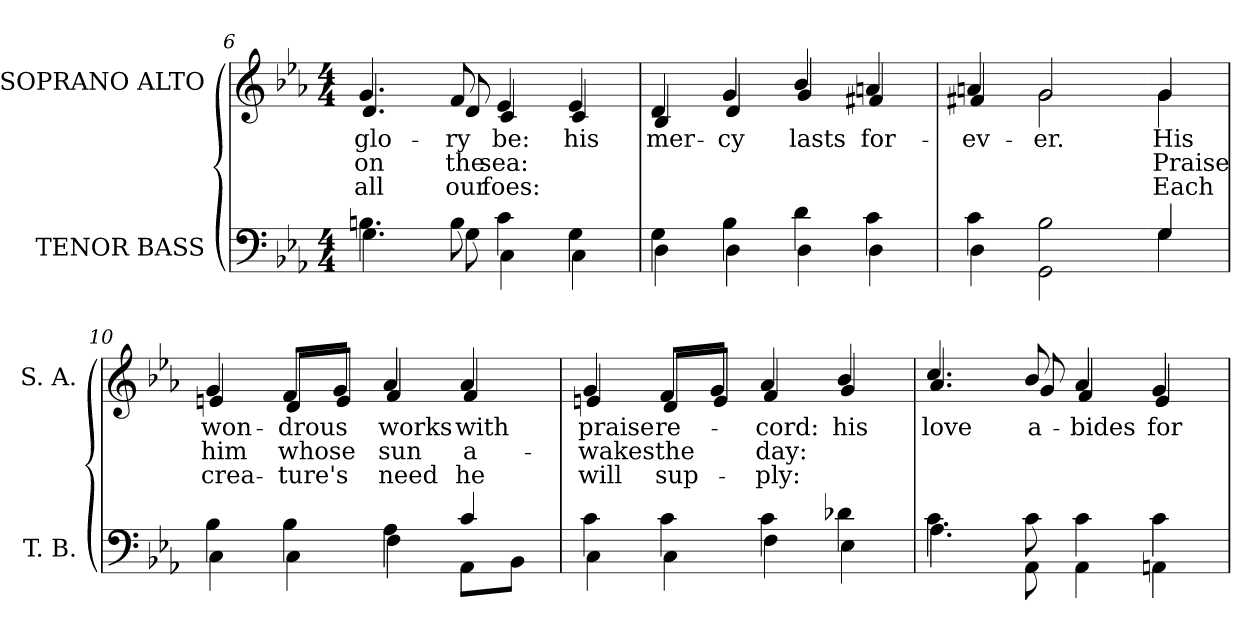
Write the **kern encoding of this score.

**kern	**kern	**text	**text	**text
*part2	*part1	*part1	*part1	*part1
*staff2	*staff1	*staff1	*staff1	*staff1
*I"TENOR BASS	*I"SOPRANO ALTO	*	*	*
*I'T. B.	*I'S. A.	*	*	*
*clefF4	*clefG2	*	*	*
*k[b-e-a-]	*k[b-e-a-]	*	*	*
*E-:	*E-:	*	*	*
*M4/4	*M4/4	*	*	*
=6	=6	=6	=6	=6
*^	*	*	*	*
!	!	!	!LO:LY:b:color=#000000	!LO:LY:b:color=#000000	!LO:LY:b:color=#000000
*	*	*^	*	*	*
4.Bni\	4.Gi\	4.gi/	4.di/	glo-	-on	all
!	!	!	!	!LO:LY:b:color=#000000	!LO:LY:b:color=#000000	!LO:LY:b:color=#000000
8Bi\	8Gi\	8fi/	8di/	-ry	the	our
!	!	!	!	!LO:LY:b:color=#000000	!LO:LY:b:color=#000000	!LO:LY:b:color=#000000
4ci\	4Ci\	4e-i/	4ci/	be:	sea:	foes:
!	!	!	!	!LO:LY:b:color=#000000	!	!
4Gi\	4Ci\	4e-i/	4ci/	his	.	.
=7	=7	=7	=7	=7	=7	=7
!	!	!	!	!LO:LY:b:color=#000000	!	!
4Gi\	4Di\	4di/	4B-i/	mer-	.	.
!	!	!	!	!LO:LY:b:color=#000000	!	!
4B-i\	4Di\	4gi/	4di/	-cy	.	.
!	!	!	!	!LO:LY:b:color=#000000	!	!
4di\	4Di\	4b-i/	4gi/	lasts	.	.
!	!	!	!	!LO:LY:b:color=#000000	!	!
4ci\	4Di\	4ani/	4f#Xi/	for-	.	.
=8	=8	=8	=8	=8	=8	=8
!	!	!	!	!LO:LY:b:color=#000000	!	!
4ci\	4Di\	4ani/	4f#Xi/	-ev-	.	.
!	!	!	!	!LO:LY:b:color=#000000	!	!
2B-i\	2GGi\	2gi/	2gi\	-er.	.	.
!!LO:LB:g=z	!!
=9-	=9-	=9-	=9-	=9-	=9-	=9-
!	!	!	!	!LO:LY:b:color=#000000	!LO:LY:b:color=#000000	!LO:LY:b:color=#000000
4Gi/	4Gi\	4gi/	4gi\	His	Praise	Each
=10	=10	=10	=10	=10	=10	=10
!	!	!	!	!LO:LY:b:color=#000000	!LO:LY:b:color=#000000	!LO:LY:b:color=#000000
4B-i\	4Ci\	4gi/	4eni/	won-	him	crea-
!	!	!	!	!LO:LY:b:color=#000000	!LO:LY:b:color=#000000	!LO:LY:b:color=#000000
4B-i\	4Ci\	8fi/L	8di/L	-drous	whose	-ture's
.	.	8gi/J	8ei/J	.	.	.
!	!	!	!	!LO:LY:b:color=#000000	!LO:LY:b:color=#000000	!LO:LY:b:color=#000000
4A-i\	4Fi\	4a-i/	4fi/	works	sun	need
!	!	!	!	!LO:LY:b:color=#000000	!LO:LY:b:color=#000000	!LO:LY:b:color=#000000
4ci/	8AA-i\L	4a-i/	4fi/	with	a-	he
.	8BB-i\J	.	.	.	.	.
=11	=11	=11	=11	=11	=11	=11
!	!	!	!	!LO:LY:b:color=#000000	!LO:LY:b:color=#000000	!LO:LY:b:color=#000000
4ci\	4Ci\	4gi/	4eni/	praise	-wakes	will
!	!	!	!	!LO:LY:b:color=#000000	!LO:LY:b:color=#000000	!LO:LY:b:color=#000000
4ci\	4Ci\	8fi/L	8di/L	re-	the	sup-
.	.	8gi/J	8ei/J	.	.	.
!	!	!	!	!LO:LY:b:color=#000000	!LO:LY:b:color=#000000	!LO:LY:b:color=#000000
4ci\	4Fi\	4a-i/	4fi/	-cord:	day:	-ply:
!	!	!	!	!LO:LY:b:color=#000000	!	!
4d-Xi\	4E-i\	4b-i/	4gi/	his	.	.
=12	=12	=12	=12	=12	=12	=12
!	!	!	!	!LO:LY:b:color=#000000	!	!
4.ci\	4.A-i\	4.cci/	4.a-i/	love	.	.
!	!	!	!	!LO:LY:b:color=#000000	!	!
8ci\	8AA-i\	8b-i/	8gi/	a-	.	.
!	!	!	!	!LO:LY:b:color=#000000	!	!
4ci\	4AA-i\	4a-i/	4fi/	-bides	.	.
!	!	!	!	!LO:LY:b:color=#000000	!	!
4ci\	4AAni\	4gi/	4e-i/	for-	.	.
*v	*v	*	*	*	*	*
*	*v	*v	*	*	*
=	=	=	=	=
*-	*-	*-	*-	*-
